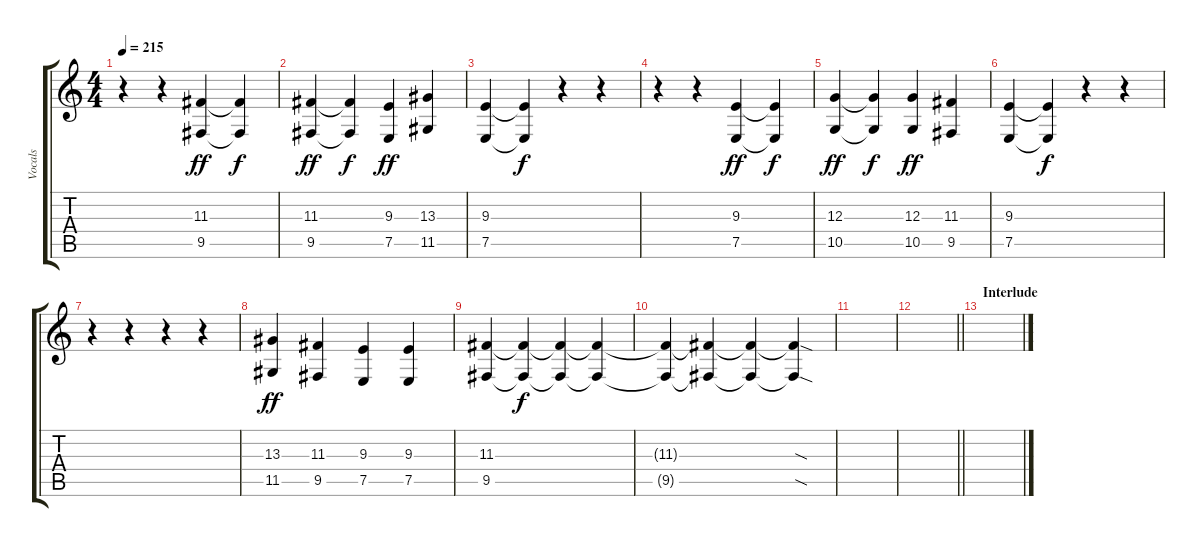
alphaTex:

\track ("Vocals" "Vocals") {instrument altosax}
\staff {score tabs}
\tuning (E4 B3 G3 D3 A2 E2) {hide}
\ts (4 4)
\tempo 215
\clef g2
\ks c
r.4{dy f} r.4 (11.3 9.5).4{dy ff} (11.3{t} 9.5{t}).4{dy f} |
(11.3 9.5).4{dy ff} (11.3{t} 9.5{t}).4{dy f} (9.3 7.5).4{dy ff} (13.3 11.5).4 |
(9.3 7.5).4 (9.3{t} 7.5{t}).4{dy f} r.4 r.4 |
r.4 r.4 (9.3 7.5).4{dy ff} (9.3{t} 7.5{t}).4{dy f} |
(12.3 10.5).4{dy ff} (12.3{t} 10.5{t}).4{dy f} (12.3 10.5).4{dy ff} (11.3 9.5).4 |
(9.3 7.5).4 (9.3{t} 7.5{t}).4{dy f} r.4 r.4 |
r.4 r.4 r.4 r.4 |
(13.3 11.5).4{dy ff} (11.3 9.5).4 (9.3 7.5).4 (9.3 7.5).4 |
(11.3 9.5).4 (11.3{t} 9.5{t}).4{dy f} (11.3{t} 9.5{t}).4 (11.3{t} 9.5{t}).4 |
(11.3{t} 9.5{t}).4 (11.3{t} 9.5{t}).4 (11.3{t} 9.5{t}).4 (11.3{sod t} 9.5{sod t}).4 |
|
\barLineRight lightlight
|
\section ("" "Interlude")
